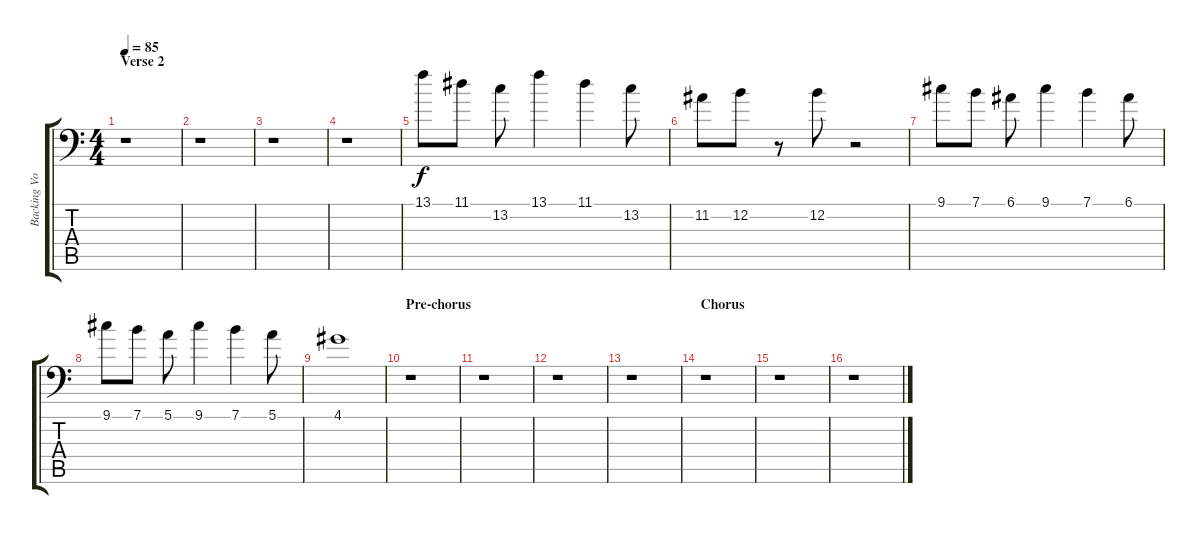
\track ("Backing Vocals 1/Misc." "Backing Vo") {instrument lead6voice}
\staff {score tabs}
\tuning (E4 B3 G3 D3 A2 G1) {hide}
\ts (4 4)
\section ("" "Verse 2")
\tempo 85
\clef f4
\ks c
r.1{dy f} |
r.1 |
r.1 |
r.1 |
13.1.8{volume 13 instrument lead6voice} 11.1.8 13.2.8 13.1.4 11.1.4 13.2.8 |
11.2.8 12.2.8 r.8 12.2.8 r.2 |
9.1.8 7.1.8 6.1.8 9.1.4 7.1.4 6.1.8 |
9.1.8 7.1.8 5.1.8 9.1.4 7.1.4 5.1.8 |
4.1.1 |
\section ("" "Pre-chorus")
r.1 |
r.1 |
r.1 |
r.1 |
\section ("" "Chorus")
r.1 |
r.1 |
r.1
